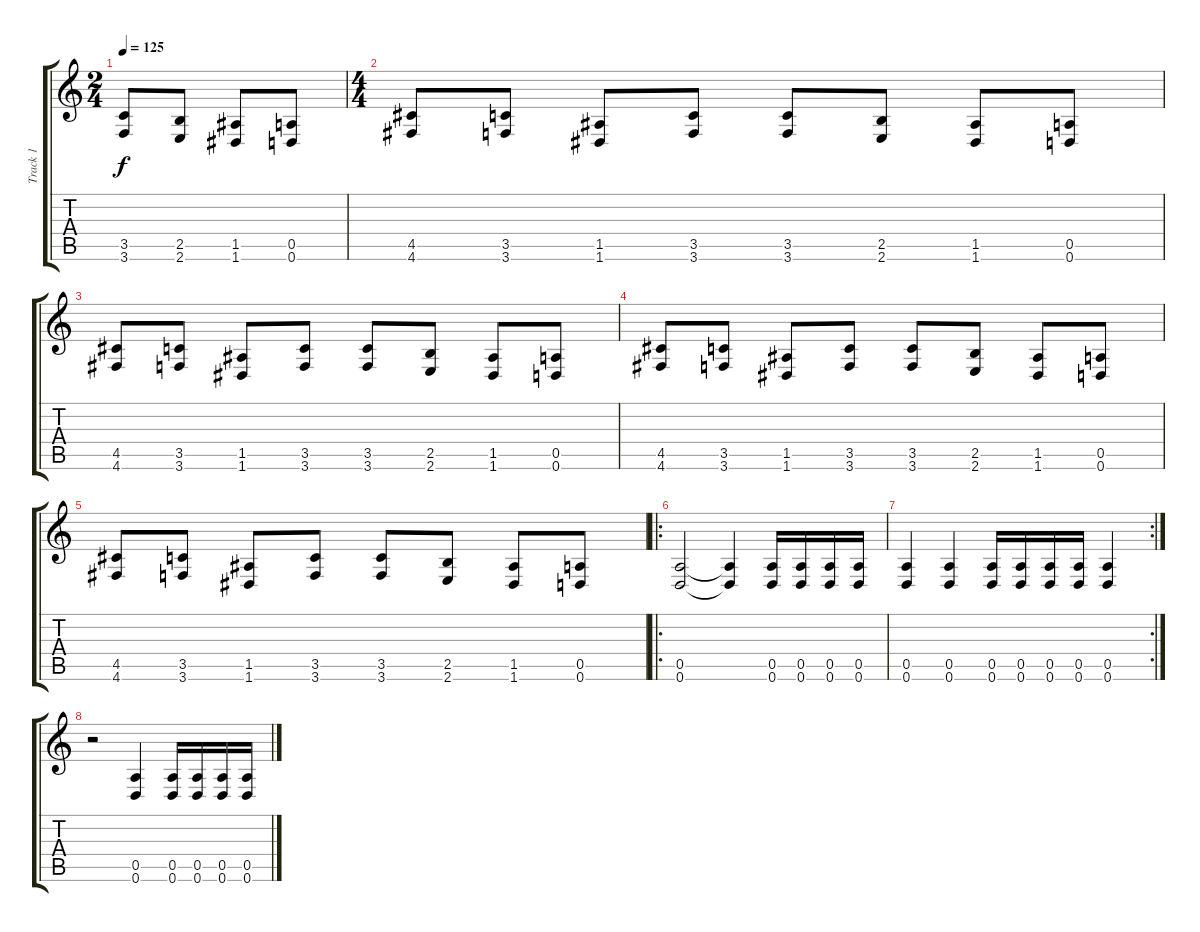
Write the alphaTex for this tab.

\track ("Track 1" "Track 1") {instrument distortionguitar}
\staff {score tabs}
\tuning (E4 B3 G3 D3 A2 D2) {hide}
\ts (2 4)
\tempo 125
\clef g2
\ks c
(3.5 3.6).8{dy f} (2.5 2.6).8 (1.5 1.6).8 (0.5 0.6).8 |
\ts (4 4)
(4.5 4.6).8 (3.5 3.6).8 (1.5 1.6).8 (3.5 3.6).8 (3.5 3.6).8 (2.5 2.6).8 (1.5 1.6).8 (0.5 0.6).8 |
(4.5 4.6).8 (3.5 3.6).8 (1.5 1.6).8 (3.5 3.6).8 (3.5 3.6).8 (2.5 2.6).8 (1.5 1.6).8 (0.5 0.6).8 |
(4.5 4.6).8 (3.5 3.6).8 (1.5 1.6).8 (3.5 3.6).8 (3.5 3.6).8 (2.5 2.6).8 (1.5 1.6).8 (0.5 0.6).8 |
(4.5 4.6).8 (3.5 3.6).8 (1.5 1.6).8 (3.5 3.6).8 (3.5 3.6).8 (2.5 2.6).8 (1.5 1.6).8 (0.5 0.6).8 |
\ro
(0.5 0.6).2 (0.5{t} 0.6{t}).4 (0.5 0.6).16 (0.5 0.6).16 (0.5 0.6).16 (0.5 0.6).16 |
\rc 2
(0.5 0.6).4 (0.5 0.6).4 (0.5 0.6).16 (0.5 0.6).16 (0.5 0.6).16 (0.5 0.6).16 (0.5 0.6).4 |
r.2 (0.5 0.6).4 (0.5 0.6).16 (0.5 0.6).16 (0.5 0.6).16 (0.5 0.6).16
